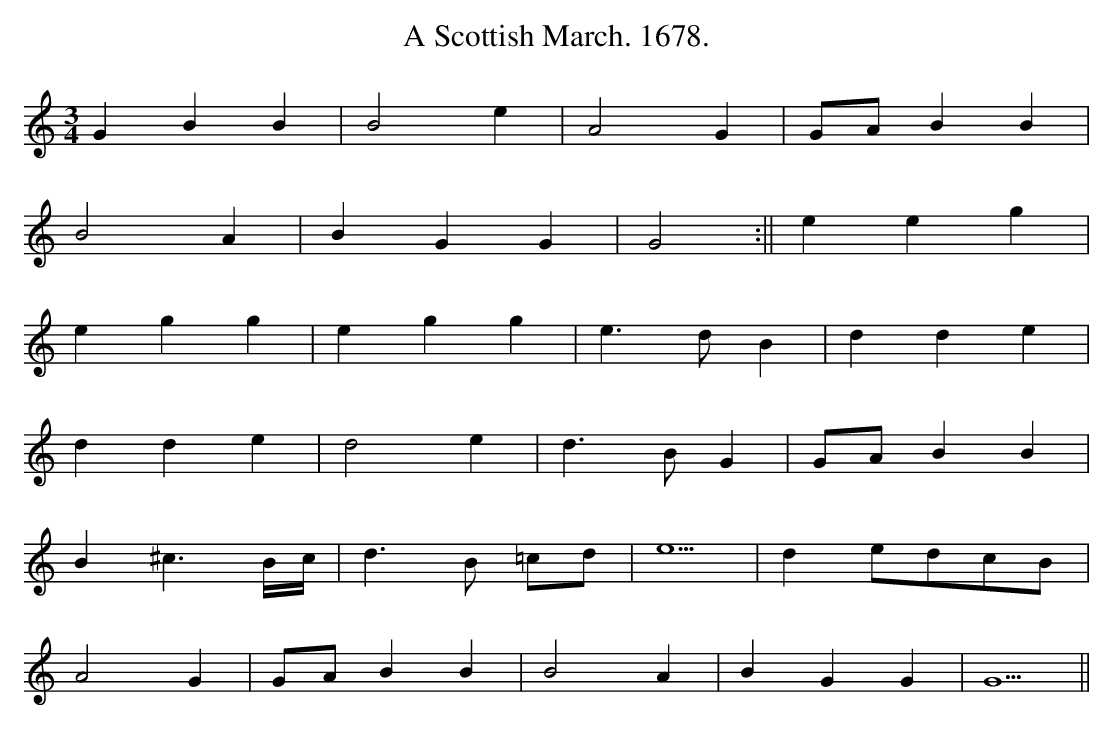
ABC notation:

X:1
T:A Scottish March. 1678.
M:3/4
L:1/8
K:Gmix
G2 B2 B2|B4 e2|A4 G2|GA B2 B2|
B4 A2|B2 G2 G2|G4 :||e2 e2 g2|
e2 g2 g2|e2 g2 g2|e3 d B2|d2 d2 e2|
d2 d2 e2|d4 e2|d3 B G2|GA B2 B2|
B2 ^c3 B/c/|d3 B =cd|e5|d2 edcB|
A4 G2|GA B2 B2|B4 A2|B2 G2 G2|G5||
